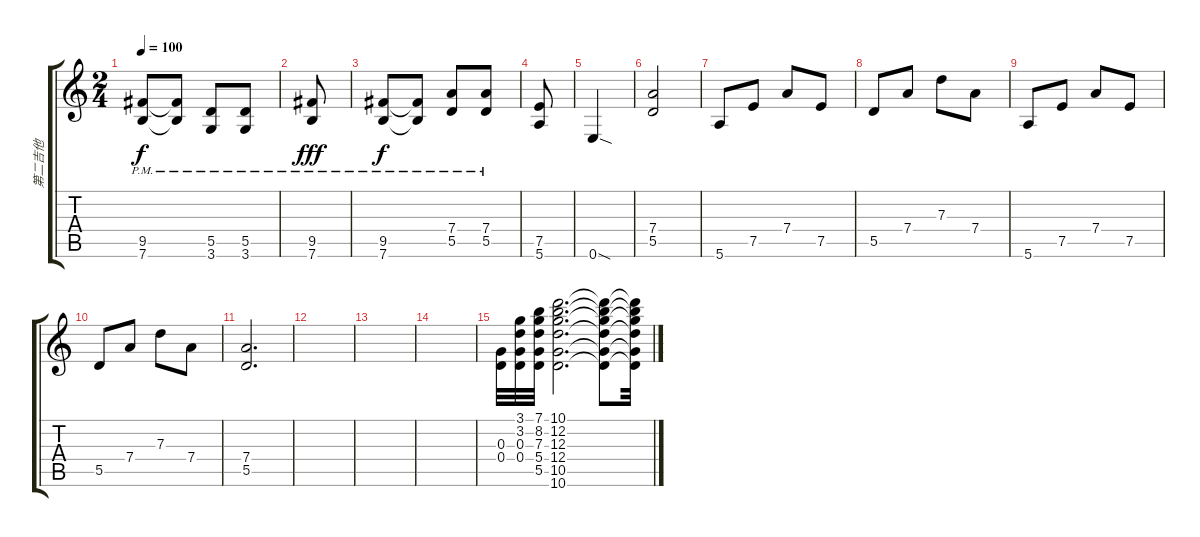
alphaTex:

\track ("第二吉他" "第二吉他") {instrument electricguitarclean}
\staff {score tabs}
\tuning (E4 B3 G3 D3 A2 E2) {hide}
\ts (2 4)
\tempo 100
\clef g2
\ks c
(9.5{pm} 7.6{pm}).8{dy f} (9.5{pm t} 7.6{pm t}).8 (5.5{pm} 3.6{pm}).8 (5.5{pm} 3.6{pm}).8 |
(9.5{pm} 7.6).8{dy fff} |
(9.5{pm} 7.6{pm}).8{dy f} (9.5{pm t} 7.6{pm t}).8 (7.4 5.5{pm}).8 (7.4 5.5{pm}).8 |
(7.5 5.6).8 |
0.6{sod}.4 |
(7.4 5.5).2 |
5.6.8 7.5.8 7.4.8 7.5.8 |
5.5.8 7.4.8 7.3.8 7.4.8 |
5.6.8 7.5.8 7.4.8 7.5.8 |
5.5.8 7.4.8 7.3.8 7.4.8 |
(7.4 5.5).2{d} |
|
|
|
(0.3 0.4).32 (3.1 3.2 0.3 0.4).32 (7.1 8.2 7.3 5.4 5.5).32 (10.1 12.2 12.3 12.4 10.5 10.6).2{d txt ""} (10.1{t} 12.2{t} 12.3{t} 12.4{t} 10.5{t} 10.6{t}).8 (10.1{t} 12.2{t} 12.3{t} 12.4{t} 10.5{t} 10.6{t}).32
